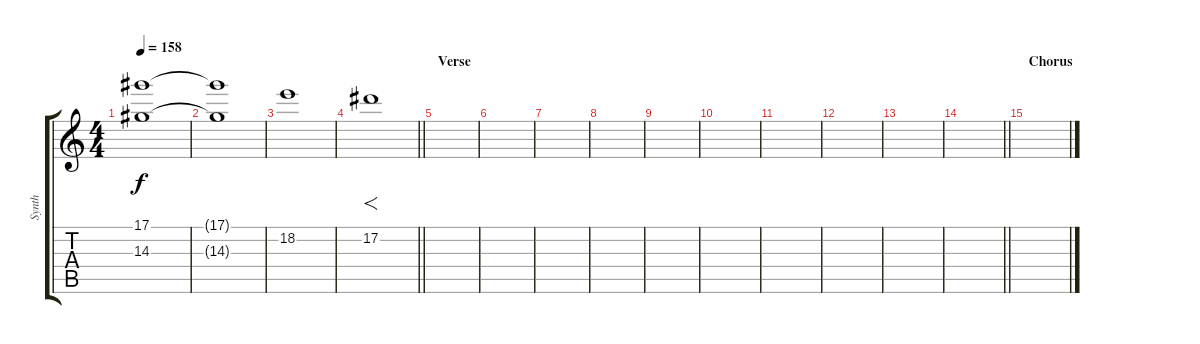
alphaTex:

\track ("Synth" "Synth") {instrument overdrivenguitar}
\staff {score tabs}
\tuning (Eb4 Bb3 Gb3 Db3 Ab2 Db2) {hide}
\ts (4 4)
\tempo 158
\clef g2
\ks c
(17.1 14.3).1{dy f} |
(17.1{t} 14.3{t}).1 |
18.2.1 |
\barLineRight lightlight
17.2.1{f} |
\section ("" "Verse")
|
|
|
|
|
|
|
|
|
\barLineRight lightlight
|
\section ("" "Chorus")
